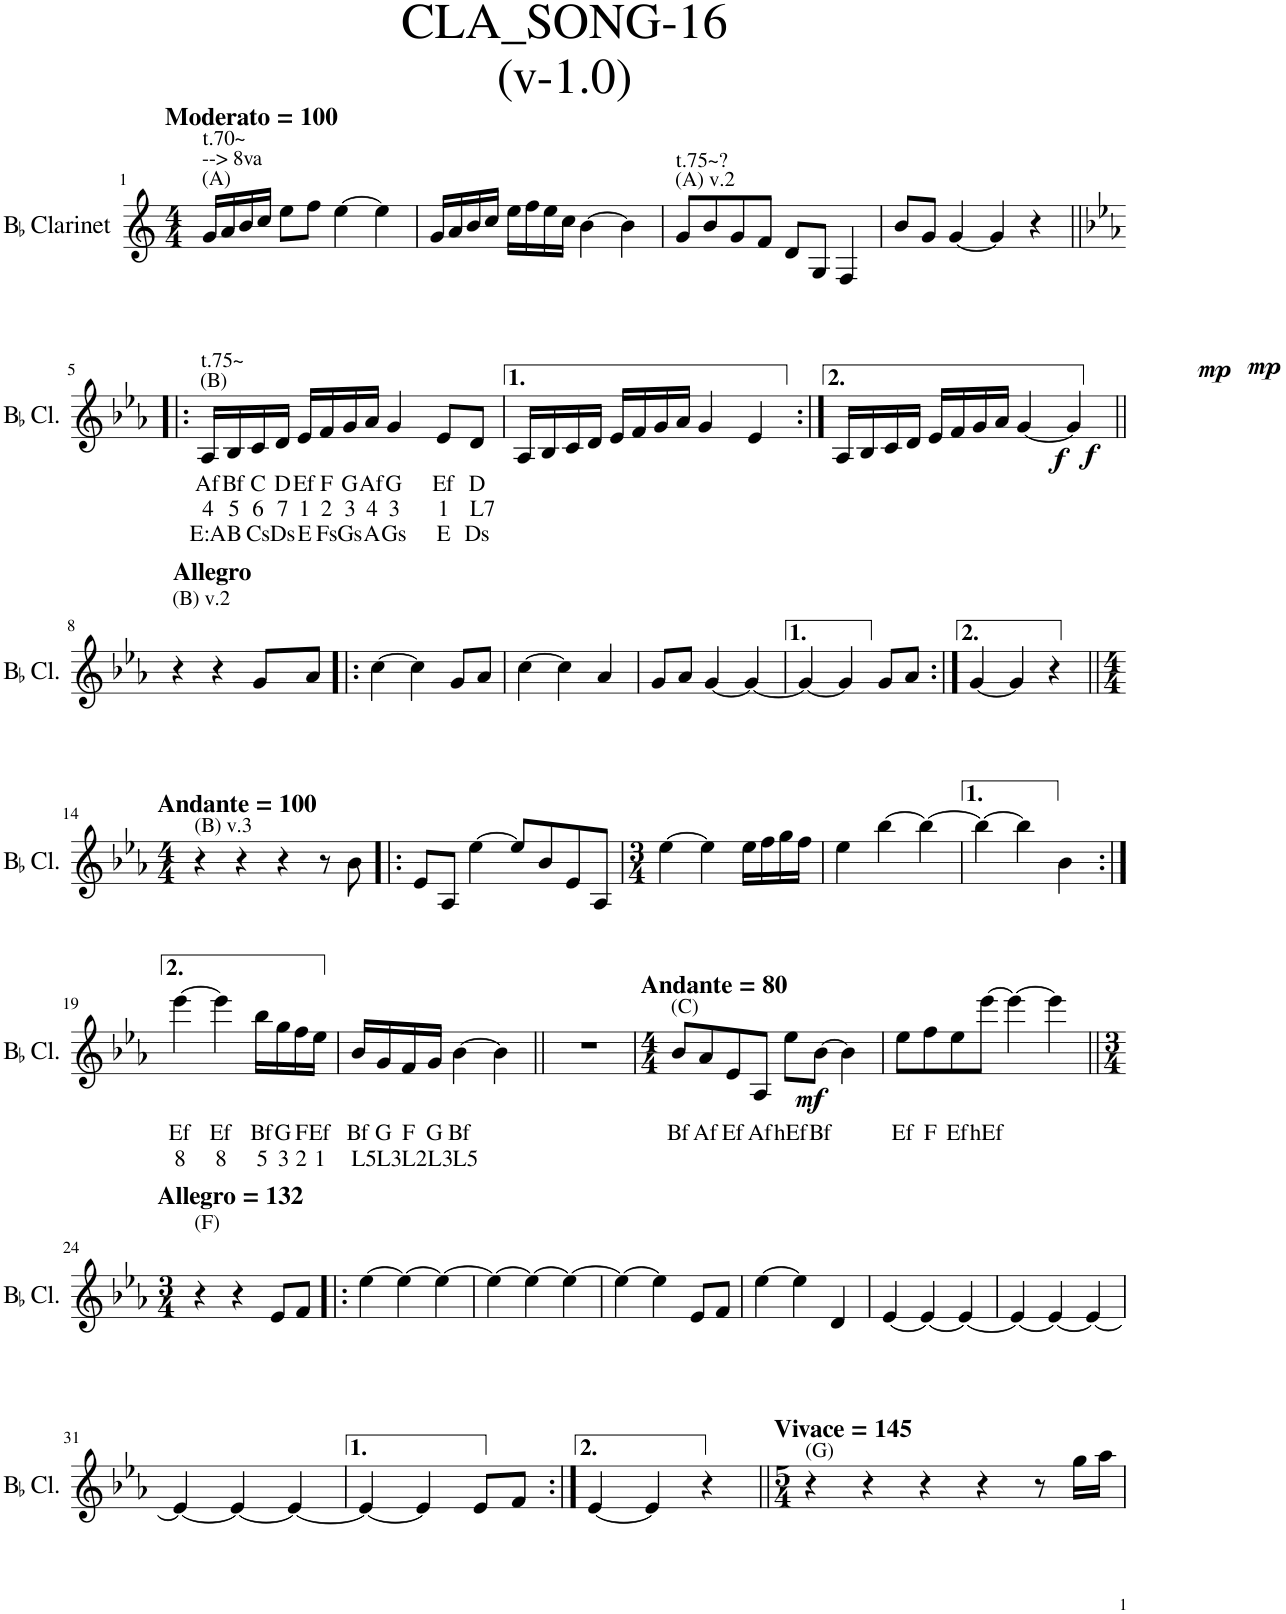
**kern	**text	**text	**text	**dynam
*part1	*part1	*part1	*part1	*part1
*staff1	*staff1	*staff1	*staff1	*staff1
*I"BaccidentalFlat Clarinet	*	*	*	*
*I'BaccidentalFlat Cl.	*	*	*	*
*clefG2	*	*	*	*
*Trd1c2	*	*	*	*
*k[]	*	*	*	*
*M4/4	*	*	*	*
=1	=1	=1	=1	=1
!LO:TX:a:t=(A)	!	!	!	!
!LO:TX:a:t=--> 8va	!	!	!	!
!LO:TX:a:B:t=Moderato = 100	!	!	!	!
!LO:TX:a:t=t.70~	!	!	!	!
16g/LL	.	.	.	.
16a/	.	.	.	.
16b/	.	.	.	.
16cc/JJ	.	.	.	.
8ee\L	.	.	.	.
8ff\J	.	.	.	.
[4ee\	.	.	.	.
4ee\]	.	.	.	.
=2	=2	=2	=2	=2
16g/LL	.	.	.	.
16a/	.	.	.	.
16b/	.	.	.	.
16cc/JJ	.	.	.	.
16ee\LL	.	.	.	.
16ff\	.	.	.	.
16ee\	.	.	.	.
16cc\JJ	.	.	.	.
[4b\	.	.	.	.
4b\]	.	.	.	.
=3	=3	=3	=3	=3
!LO:TX:a:t=(A) v.2	!	!	!	!
!LO:TX:a:t=t.75~?	!	!	!	!
8g/L	.	.	.	.
8b/	.	.	.	.
8g/	.	.	.	.
8f/J	.	.	.	.
8d/L	.	.	.	.
8G/J	.	.	.	.
4F/	.	.	.	.
=4	=4	=4	=4	=4
8b/L	.	.	.	.
8g/J	.	.	.	.
[4g/	.	.	.	.
4g/]	.	.	.	.
4r	.	.	.	.
!!LO:LB:g=z
=5!|:	=5!|:	=5!|:	=5!|:	=5!|:
*k[b-e-a-]	*	*	*	*
!LO:TX:a:t=(B)	!	!	!	!
!LO:TX:a:t=t.75~	!	!	!	!
!	!LO:LY:b	!LO:LY:b	!LO:LY:b	!
16A-/LL	Af	4	E:A	.
!	!LO:LY:b	!LO:LY:b	!LO:LY:b	!
16B-/	Bf	5	B	.
!	!LO:LY:b	!LO:LY:b	!LO:LY:b	!
16c/	C	6	Cs	.
!	!LO:LY:b	!LO:LY:b	!LO:LY:b	!
16d/JJ	D	7	Ds	.
!	!LO:LY:b	!LO:LY:b	!LO:LY:b	!
16e-/LL	Ef	1	E	.
!	!LO:LY:b	!LO:LY:b	!LO:LY:b	!
16f/	F	2	Fs	.
!	!LO:LY:b	!LO:LY:b	!LO:LY:b	!
16g/	G	3	Gs	.
!	!LO:LY:b	!LO:LY:b	!LO:LY:b	!
16a-/JJ	Af	4	A	.
!	!LO:LY:b	!LO:LY:b	!LO:LY:b	!LO:DY:b
4g/	G	3	Gs	f
!	!LO:LY:b	!LO:LY:b	!LO:LY:b	!LO:DY:b
8e-/L	Ef	1	E	mp
!	!LO:LY:b	!LO:LY:b	!LO:LY:b	!
8d/J	D	L7	Ds	.
=6	=6	=6	=6	=6
16A-/LL	.	.	.	.
16B-/	.	.	.	.
16c/	.	.	.	.
16d/JJ	.	.	.	.
16e-/LL	.	.	.	.
16f/	.	.	.	.
16g/	.	.	.	.
16a-/JJ	.	.	.	.
!	!	!	!	!LO:DY:b
4g/	.	.	.	f
!	!	!	!	!LO:DY:b
4e-/	.	.	.	mp
=7:|!	=7:|!	=7:|!	=7:|!	=7:|!
16A-/LL	.	.	.	.
16B-/	.	.	.	.
16c/	.	.	.	.
16d/JJ	.	.	.	.
16e-/LL	.	.	.	.
16f/	.	.	.	.
16g/	.	.	.	.
16a-/JJ	.	.	.	.
[4g/	.	.	.	.
4g/]	.	.	.	.
!!LO:LB:g=z
=8||	=8||	=8||	=8||	=8||
!LO:TX:a:t=(B) v.2	!	!	!	!
!LO:TX:a:B:t=Allegro	!	!	!	!
4r	.	.	.	.
4r	.	.	.	.
8g/L	.	.	.	.
8a-/J	.	.	.	.
=9!|:	=9!|:	=9!|:	=9!|:	=9!|:
[4cc\	.	.	.	.
4cc\]	.	.	.	.
8g/L	.	.	.	.
8a-/J	.	.	.	.
=10	=10	=10	=10	=10
[4cc\	.	.	.	.
4cc\]	.	.	.	.
4a-/	.	.	.	.
=11	=11	=11	=11	=11
8g/L	.	.	.	.
8a-/J	.	.	.	.
[4g/	.	.	.	.
4g/_	.	.	.	.
=12	=12	=12	=12	=12
4g/_	.	.	.	.
4g/]	.	.	.	.
8g/L	.	.	.	.
8a-/J	.	.	.	.
=13:|!	=13:|!	=13:|!	=13:|!	=13:|!
[4g/	.	.	.	.
4g/]	.	.	.	.
4r	.	.	.	.
!!LO:LB:g=z
=14||	=14||	=14||	=14||	=14||
*M4/4	*	*	*	*
!LO:TX:a:t=(B) v.3	!	!	!	!
!LO:TX:a:B:t=Andante = 100	!	!	!	!
4r	.	.	.	.
4r	.	.	.	.
4r	.	.	.	.
8r	.	.	.	.
8b-\	.	.	.	.
=15!|:	=15!|:	=15!|:	=15!|:	=15!|:
8e-/L	.	.	.	.
8A-/J	.	.	.	.
[4ee-\	.	.	.	.
8ee-/L]	.	.	.	.
8b-/	.	.	.	.
8e-/	.	.	.	.
8A-/J	.	.	.	.
=16	=16	=16	=16	=16
*M3/4	*	*	*	*
[4ee-\	.	.	.	.
4ee-\]	.	.	.	.
16ee-\LL	.	.	.	.
16ff\	.	.	.	.
16gg\	.	.	.	.
16ff\JJ	.	.	.	.
=17	=17	=17	=17	=17
4ee-\	.	.	.	.
[4bb-\	.	.	.	.
4bb-\_	.	.	.	.
=18	=18	=18	=18	=18
4bb-\_	.	.	.	.
4bb-\]	.	.	.	.
4b-\	.	.	.	.
!!LO:LB:g=z
=19:|!	=19:|!	=19:|!	=19:|!	=19:|!
!	!LO:LY:b	!LO:LY:b	!	!
[4eee-\	Ef	8	.	.
!	!LO:LY:b	!LO:LY:b	!	!
4eee-\]	Ef	8	.	.
!	!LO:LY:b	!LO:LY:b	!	!
16bb-\LL	Bf	5	.	.
!	!LO:LY:b	!LO:LY:b	!	!
16gg\	G	3	.	.
!	!LO:LY:b	!LO:LY:b	!	!
16ff\	F	2	.	.
!	!LO:LY:b	!LO:LY:b	!	!
16ee-\JJ	Ef	1	.	.
=20	=20	=20	=20	=20
!	!LO:LY:b	!LO:LY:b	!	!
16b-/LL	Bf	L5	.	.
!	!LO:LY:b	!LO:LY:b	!	!
16g/	G	L3	.	.
!	!LO:LY:b	!LO:LY:b	!	!
16f/	F	L2	.	.
!	!LO:LY:b	!LO:LY:b	!	!
16g/JJ	G	L3	.	.
!	!LO:LY:b	!LO:LY:b	!	!
[4b-\	Bf	L5	.	.
4b-\]	.	.	.	.
=21||	=21||	=21||	=21||	=21||
2.r	.	.	.	.
=22	=22	=22	=22	=22
*M4/4	*	*	*	*
!LO:TX:a:t=(C)	!	!	!	!
!LO:TX:a:B:t=Andante = 80	!	!	!	!
!	!LO:LY:b	!	!	!LO:DY:b
8b-/L	Bf	.	.	mf
!	!LO:LY:b	!	!	!
8a-/	Af	.	.	.
!	!LO:LY:b	!	!	!
8e-/	Ef	.	.	.
!	!LO:LY:b	!	!	!
8A-/J	Af	.	.	.
!	!LO:LY:b	!	!	!
8ee-\L	hEf	.	.	.
!	!LO:LY:b	!	!	!
[8b-\J	Bf	.	.	.
4b-\]	.	.	.	.
=23	=23	=23	=23	=23
!	!LO:LY:b	!	!	!
8ee-\L	Ef	.	.	.
!	!LO:LY:b	!	!	!
8ff\	F	.	.	.
!	!LO:LY:b	!	!	!
8ee-\	Ef	.	.	.
!	!LO:LY:b	!	!	!
[8eee-\J	hEf	.	.	.
4eee-\_	.	.	.	.
4eee-\]	.	.	.	.
!!LO:LB:g=z
=24||	=24||	=24||	=24||	=24||
*M3/4	*	*	*	*
!LO:TX:a:B:t=Allegro = 132	!	!	!	!
!LO:TX:a:t=(F)	!	!	!	!
4r	.	.	.	.
4r	.	.	.	.
8e-/L	.	.	.	.
8f/J	.	.	.	.
=25!|:	=25!|:	=25!|:	=25!|:	=25!|:
[4ee-\	.	.	.	.
4ee-\_	.	.	.	.
4ee-\_	.	.	.	.
=26	=26	=26	=26	=26
4ee-\_	.	.	.	.
4ee-\_	.	.	.	.
4ee-\_	.	.	.	.
=27	=27	=27	=27	=27
4ee-\_	.	.	.	.
4ee-\]	.	.	.	.
8e-/L	.	.	.	.
8f/J	.	.	.	.
=28	=28	=28	=28	=28
[4ee-\	.	.	.	.
4ee-\]	.	.	.	.
4d/	.	.	.	.
=29	=29	=29	=29	=29
[4e-/	.	.	.	.
4e-/_	.	.	.	.
4e-/_	.	.	.	.
=30	=30	=30	=30	=30
4e-/_	.	.	.	.
4e-/_	.	.	.	.
4e-/_	.	.	.	.
!!LO:LB:g=z
=31	=31	=31	=31	=31
4e-/_	.	.	.	.
4e-/_	.	.	.	.
4e-/_	.	.	.	.
=32	=32	=32	=32	=32
4e-/_	.	.	.	.
4e-/]	.	.	.	.
8e-/L	.	.	.	.
8f/J	.	.	.	.
=33:|!	=33:|!	=33:|!	=33:|!	=33:|!
[4e-/	.	.	.	.
4e-/]	.	.	.	.
4r	.	.	.	.
=34||	=34||	=34||	=34||	=34||
*M5/4	*	*	*	*
!LO:TX:a:B:t=Vivace = 145	!	!	!	!
!LO:TX:a:t=(G)	!	!	!	!
4r	.	.	.	.
4r	.	.	.	.
4r	.	.	.	.
4r	.	.	.	.
8r	.	.	.	.
16gg\LL	.	.	.	.
16aa-\JJ	.	.	.	.
=	=	=	=	=
*-	*-	*-	*-	*-
